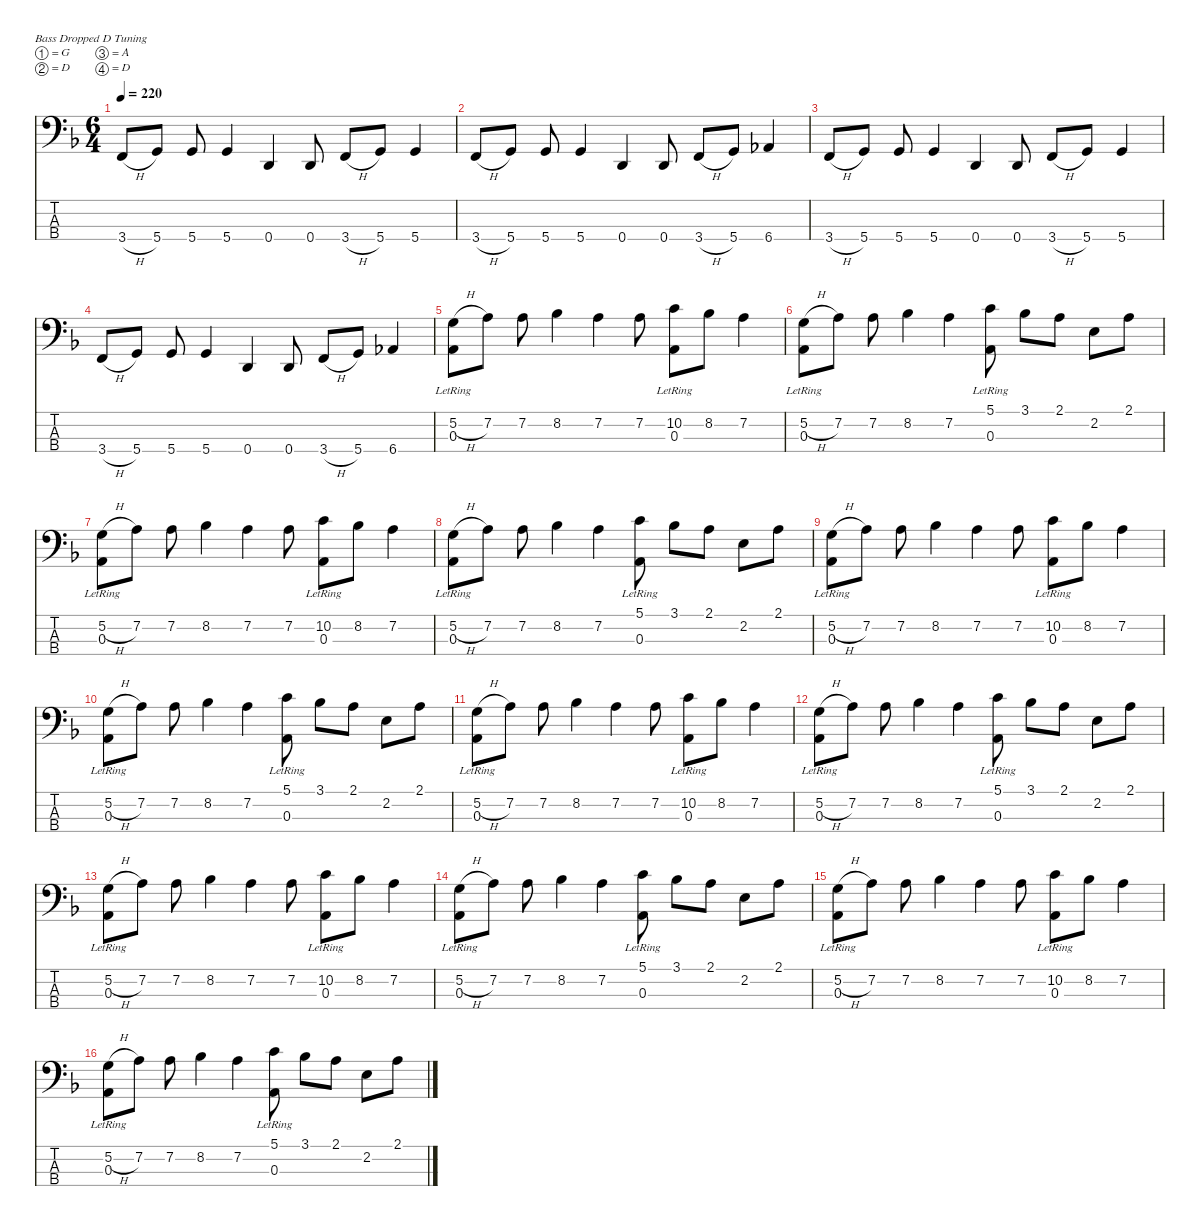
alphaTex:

\hideDynamics
\bracketExtendMode nobrackets
\singleTrackTrackNamePolicy hidden
\multiTrackTrackNamePolicy hidden
\firstSystemTrackNameMode fullname
\firstSystemTrackNameOrientation horizontal
\otherSystemsTrackNameOrientation horizontal
\track ("Bass" "E-Bass") {instrument electricbassfinger}
\staff {score tabs}
\tuning (G2 D2 A1 D1)
\ts (6 4)
\tempo 220
\clef f4
\ks dminor
3.4{h acc forcenatural}.8{dy f beam Up} 5.4{acc forcenatural}.8{beam Up} 5.4{acc forcenatural}.8{beam Up} 5.4{acc forcenatural}.4{beam Up} 0.4{acc forcenatural}.4{beam Up} 0.4{acc forcenatural}.8{beam Up} 3.4{h acc forcenatural}.8{beam Up} 5.4{acc forcenatural}.8{beam Up} 5.4{acc forcenatural}.4{beam Up} |
3.4{h acc forcenatural}.8{beam Up} 5.4{acc forcenatural}.8{beam Up} 5.4{acc forcenatural}.8{beam Up} 5.4{acc forcenatural}.4{beam Up} 0.4{acc forcenatural}.4{beam Up} 0.4{acc forcenatural}.8{beam Up} 3.4{h acc forcenatural}.8{beam Up} 5.4{acc forcenatural}.8{beam Up} 6.4{acc b}.4{beam Up} |
3.4{h acc forcenatural}.8{beam Up} 5.4{acc forcenatural}.8{beam Up} 5.4{acc forcenatural}.8{beam Up} 5.4{acc forcenatural}.4{beam Up} 0.4{acc forcenatural}.4{beam Up} 0.4{acc forcenatural}.8{beam Up} 3.4{h acc forcenatural}.8{beam Up} 5.4{acc forcenatural}.8{beam Up} 5.4{acc forcenatural}.4{beam Up} |
3.4{h acc forcenatural}.8{beam Up} 5.4{acc forcenatural}.8{beam Up} 5.4{acc forcenatural}.8{beam Up} 5.4{acc forcenatural}.4{beam Up} 0.4{acc forcenatural}.4{beam Up} 0.4{acc forcenatural}.8{beam Up} 3.4{h acc forcenatural}.8{beam Up} 5.4{acc forcenatural}.8{beam Up} 6.4{acc b}.4{beam Up} |
(5.2{h acc forcenatural} 0.3{lr acc forcenatural}).8{beam Down} 7.2{acc forcenatural}.8{beam Down} 7.2{acc forcenatural}.8{beam Down} 8.2{acc b}.4{beam Down} 7.2{acc forcenatural}.4{beam Down} 7.2{acc forcenatural}.8{beam Down} (10.2{acc forcenatural} 0.3{lr acc forcenatural}).8{beam Down} 8.2{acc b}.8{beam Down} 7.2{acc forcenatural}.4{beam Down} |
(5.2{h acc forcenatural} 0.3{lr acc forcenatural}).8{beam Down} 7.2{acc forcenatural}.8{beam Down} 7.2{acc forcenatural}.8{beam Down} 8.2{acc b}.4{beam Down} 7.2{acc forcenatural}.4{beam Down} (5.1{acc forcenatural} 0.3{lr acc forcenatural}).8{beam Down} 3.1{acc b}.8{beam Down} 2.1{acc forcenatural}.8{beam Down} 2.2{acc forcenatural}.8{beam Down} 2.1{acc forcenatural}.8{beam Down} |
(5.2{h acc forcenatural} 0.3{lr acc forcenatural}).8{beam Down} 7.2{acc forcenatural}.8{beam Down} 7.2{acc forcenatural}.8{beam Down} 8.2{acc b}.4{beam Down} 7.2{acc forcenatural}.4{beam Down} 7.2{acc forcenatural}.8{beam Down} (10.2{acc forcenatural} 0.3{lr acc forcenatural}).8{beam Down} 8.2{acc b}.8{beam Down} 7.2{acc forcenatural}.4{beam Down} |
(5.2{h acc forcenatural} 0.3{lr acc forcenatural}).8{beam Down} 7.2{acc forcenatural}.8{beam Down} 7.2{acc forcenatural}.8{beam Down} 8.2{acc b}.4{beam Down} 7.2{acc forcenatural}.4{beam Down} (5.1{acc forcenatural} 0.3{lr acc forcenatural}).8{beam Down} 3.1{acc b}.8{beam Down} 2.1{acc forcenatural}.8{beam Down} 2.2{acc forcenatural}.8{beam Down} 2.1{acc forcenatural}.8{beam Down} |
(5.2{h acc forcenatural} 0.3{lr acc forcenatural}).8{beam Down} 7.2{acc forcenatural}.8{beam Down} 7.2{acc forcenatural}.8{beam Down} 8.2{acc b}.4{beam Down} 7.2{acc forcenatural}.4{beam Down} 7.2{acc forcenatural}.8{beam Down} (10.2{acc forcenatural} 0.3{lr acc forcenatural}).8{beam Down} 8.2{acc b}.8{beam Down} 7.2{acc forcenatural}.4{beam Down} |
(5.2{h acc forcenatural} 0.3{lr acc forcenatural}).8{beam Down} 7.2{acc forcenatural}.8{beam Down} 7.2{acc forcenatural}.8{beam Down} 8.2{acc b}.4{beam Down} 7.2{acc forcenatural}.4{beam Down} (5.1{acc forcenatural} 0.3{lr acc forcenatural}).8{beam Down} 3.1{acc b}.8{beam Down} 2.1{acc forcenatural}.8{beam Down} 2.2{acc forcenatural}.8{beam Down} 2.1{acc forcenatural}.8{beam Down} |
(5.2{h acc forcenatural} 0.3{lr acc forcenatural}).8{beam Down} 7.2{acc forcenatural}.8{beam Down} 7.2{acc forcenatural}.8{beam Down} 8.2{acc b}.4{beam Down} 7.2{acc forcenatural}.4{beam Down} 7.2{acc forcenatural}.8{beam Down} (10.2{acc forcenatural} 0.3{lr acc forcenatural}).8{beam Down} 8.2{acc b}.8{beam Down} 7.2{acc forcenatural}.4{beam Down} |
(5.2{h acc forcenatural} 0.3{lr acc forcenatural}).8{beam Down} 7.2{acc forcenatural}.8{beam Down} 7.2{acc forcenatural}.8{beam Down} 8.2{acc b}.4{beam Down} 7.2{acc forcenatural}.4{beam Down} (5.1{acc forcenatural} 0.3{lr acc forcenatural}).8{beam Down} 3.1{acc b}.8{beam Down} 2.1{acc forcenatural}.8{beam Down} 2.2{acc forcenatural}.8{beam Down} 2.1{acc forcenatural}.8{beam Down} |
(5.2{h acc forcenatural} 0.3{lr acc forcenatural}).8{beam Down} 7.2{acc forcenatural}.8{beam Down} 7.2{acc forcenatural}.8{beam Down} 8.2{acc b}.4{beam Down} 7.2{acc forcenatural}.4{beam Down} 7.2{acc forcenatural}.8{beam Down} (10.2{acc forcenatural} 0.3{lr acc forcenatural}).8{beam Down} 8.2{acc b}.8{beam Down} 7.2{acc forcenatural}.4{beam Down} |
(5.2{h acc forcenatural} 0.3{lr acc forcenatural}).8{beam Down} 7.2{acc forcenatural}.8{beam Down} 7.2{acc forcenatural}.8{beam Down} 8.2{acc b}.4{beam Down} 7.2{acc forcenatural}.4{beam Down} (5.1{acc forcenatural} 0.3{lr acc forcenatural}).8{beam Down} 3.1{acc b}.8{beam Down} 2.1{acc forcenatural}.8{beam Down} 2.2{acc forcenatural}.8{beam Down} 2.1{acc forcenatural}.8{beam Down} |
(5.2{h acc forcenatural} 0.3{lr acc forcenatural}).8{beam Down} 7.2{acc forcenatural}.8{beam Down} 7.2{acc forcenatural}.8{beam Down} 8.2{acc b}.4{beam Down} 7.2{acc forcenatural}.4{beam Down} 7.2{acc forcenatural}.8{beam Down} (10.2{acc forcenatural} 0.3{lr acc forcenatural}).8{beam Down} 8.2{acc b}.8{beam Down} 7.2{acc forcenatural}.4{beam Down} |
(5.2{h acc forcenatural} 0.3{lr acc forcenatural}).8{beam Down} 7.2{acc forcenatural}.8{beam Down} 7.2{acc forcenatural}.8{beam Down} 8.2{acc b}.4{beam Down} 7.2{acc forcenatural}.4{beam Down} (5.1{acc forcenatural} 0.3{lr acc forcenatural}).8{beam Down} 3.1{acc b}.8{beam Down} 2.1{acc forcenatural}.8{beam Down} 2.2{acc forcenatural}.8{beam Down} 2.1{acc forcenatural}.8{beam Down}
